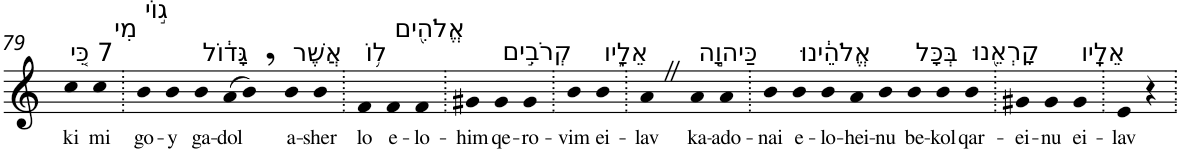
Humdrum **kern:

**kern	**text
*part1	*part1
*staff1	*staff1
*I"Piano	*
*I'Pno	*
!!LO:PB:g=z
*clefG2	*
*k[]	*
=79	=79
!LO:TX:a:t=7 כִּ֚י	!
!	!LO:LY:b
4cc	ki
!LO:TX:a:t=מִי	!
!	!LO:LY:b
4cc	mi
=80.	=80.
!LO:TX:a:t=ג֣וֹי	!
!	!LO:LY:b
4b	go-
!	!LO:LY:b
4b	-y
!LO:TX:a:t=גָּד֔וֹל	!
!	!LO:LY:b
4b	ga-
!	!LO:LY:b
(>8a	-dol
8b,)	.
!LO:TX:a:t=אֲשֶׁר	!
!	!LO:LY:b
4b	a-
!	!LO:LY:b
4b	-sher
=81.	=81.
!LO:TX:a:t=ל֥וֹ	!
!	!LO:LY:b
4f	lo
!LO:TX:a:t=אֱלֹהִ֖ים	!
!	!LO:LY:b
4f	e-
!	!LO:LY:b
4f	-lo-
=82.	=82.
!	!LO:LY:b
4g#X	-him
!LO:TX:a:t=קְרֹבִ֣ים	!
!	!LO:LY:b
4g#	qe-
!	!LO:LY:b
4g#	-ro-
=83.	=83.
!	!LO:LY:b
4b	-vim
!LO:TX:a:t=אֵלָ֑יו	!
!	!LO:LY:b
4b	ei-
=84.	=84.
!	!LO:LY:b
4aZ	-lav
!LO:TX:a:t=כַּיהוָ֣ה	!
!	!LO:LY:b
4a	ka-
!	!LO:LY:b
4a	-ado-
=85.	=85.
!	!LO:LY:b
4b	-nai
!LO:TX:a:t=אֱלֹהֵ֔ינוּ	!
!	!LO:LY:b
4b	e-
!	!LO:LY:b
4b	-lo-
!	!LO:LY:b
4a	-hei-
!	!LO:LY:b
4b	-nu
!LO:TX:a:t=בְּכָּל	!
!	!LO:LY:b
4b	be-
!	!LO:LY:b
4b	-kol
!LO:TX:a:t=קָרְאֵ֖נוּ	!
!	!LO:LY:b
4b	qar-
=86.	=86.
!	!LO:LY:b
4g#X	-ei-
!	!LO:LY:b
4g#	-nu
!LO:TX:a:t=אֵלָֽיו	!
!	!LO:LY:b
4g#	ei-
=87.	=87.
!	!LO:LY:b
4e	-lav
4r	.
=.	=.
*-	*-
